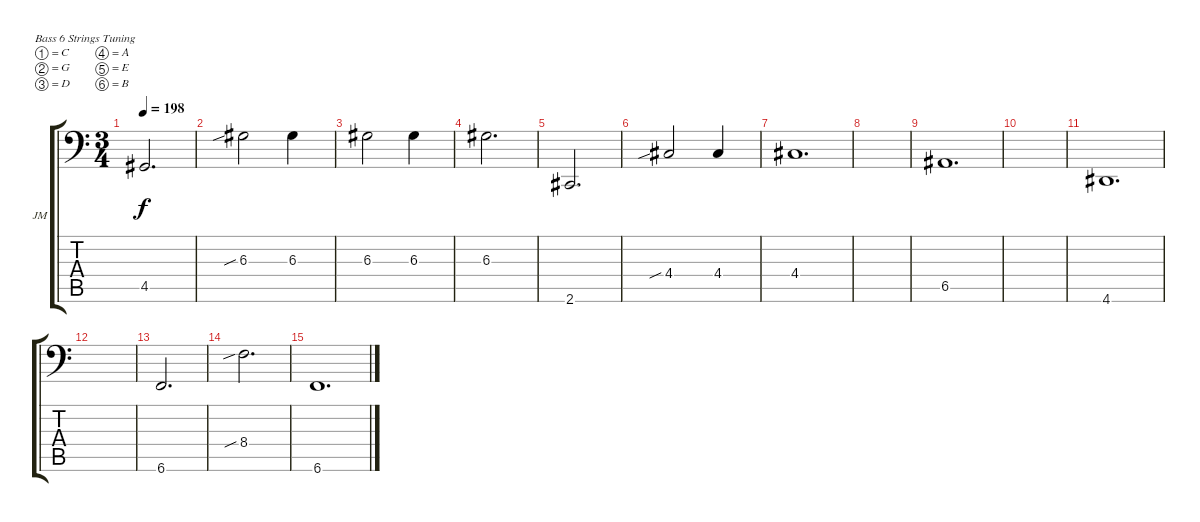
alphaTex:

\defaultSystemsLayout 4
\bracketExtendMode groupsimilarinstruments
\firstSystemTrackNameOrientation horizontal
\otherSystemsTrackNameOrientation horizontal
\track ("John Myung " "JM") {instrument electricbassfinger}
\staff {score tabs}
\tuning (C3 G2 D2 A1 E1 B0)
\ts (3 4)
\tempo 198
\clef f4
\ks c
4.5.2{d dy f} |
6.3{sib}.2 6.3.4 |
6.3.2 6.3.4 |
6.3.2{d} |
2.6.2{d} |
4.4{sib}.2 4.4.4 |
4.4.1{d} |
|
6.5.1{d} |
|
4.6.1{d} |
|
6.6.2{d} |
8.4{sib}.2{d} |
6.6.1{d}
